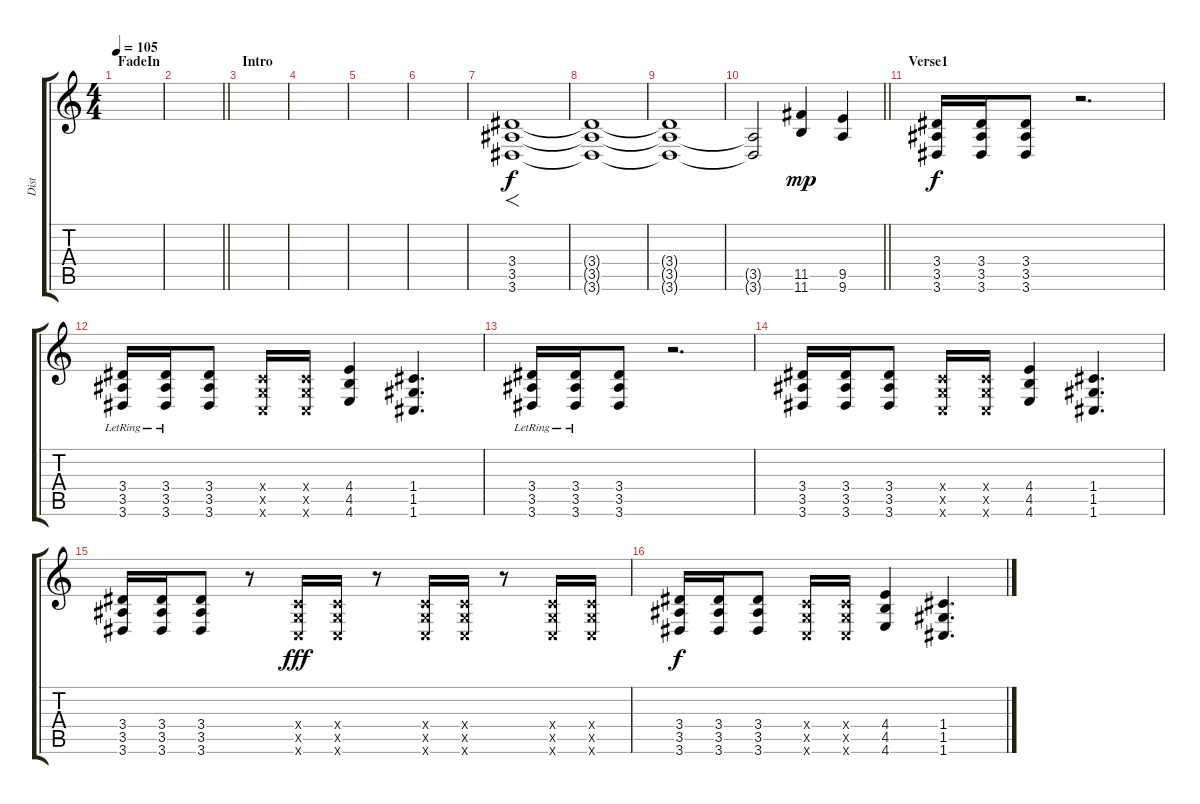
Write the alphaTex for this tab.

\track ("Dist" "Dist") {instrument distortionguitar}
\staff {score tabs}
\tuning (D4 A3 F3 C3 G2 C2) {hide}
\ts (4 4)
\section ("" "FadeIn")
\tempo 105
\clef g2
\ks c
|
\barLineRight lightlight
|
\section ("" "Intro")
|
|
|
|
(3.4 3.5 3.6).1{f} |
(3.4{t} 3.5{t} 3.6{t}).1{dy f} |
(3.4{t} 3.5{t} 3.6{t}).1 |
\barLineRight lightlight
(3.5{t} 3.6{t}).2 (11.5 11.6).4{dy mp} (9.5 9.6).4 |
\section ("" "Verse1")
(3.4 3.5 3.6).16{dy f} (3.4 3.5 3.6).16 (3.4 3.5 3.6).8 r.2{d} |
(3.4{lr} 3.5{lr} 3.6{lr}).16 (3.4{lr} 3.5{lr} 3.6{lr}).16 (3.4 3.5 3.6).8 (0.4{x} 0.5{x} 0.6{x}).16 (0.4{x} 0.5{x} 0.6{x}).16 (4.4 4.5 4.6).4 (1.4 1.5 1.6).4{d} |
(3.4{lr} 3.5{lr} 3.6{lr}).16 (3.4{lr} 3.5{lr} 3.6{lr}).16 (3.4 3.5 3.6).8 r.2{d} |
(3.4 3.5 3.6).16 (3.4 3.5 3.6).16 (3.4 3.5 3.6).8 (0.4{x} 0.5{x} 0.6{x}).16 (0.4{x} 0.5{x} 0.6{x}).16 (4.4 4.5 4.6).4 (1.4 1.5 1.6).4{d} |
(3.4 3.5 3.6).16 (3.4 3.5 3.6).16 (3.4 3.5 3.6).8 r.8 (0.4{x} 0.5{x} 0.6{x}).16{dy fff} (0.4{x} 0.5{x} 0.6{x}).16 r.8 (0.4{x} 0.5{x} 0.6{x}).16 (0.4{x} 0.5{x} 0.6{x}).16 r.8 (0.4{x} 0.5{x} 0.6{x}).16 (0.4{x} 0.5{x} 0.6{x}).16 |
(3.4 3.5 3.6).16{dy f} (3.4 3.5 3.6).16 (3.4 3.5 3.6).8 (0.4{x} 0.5{x} 0.6{x}).16 (0.4{x} 0.5{x} 0.6{x}).16 (4.4 4.5 4.6).4 (1.4 1.5 1.6).4{d}
